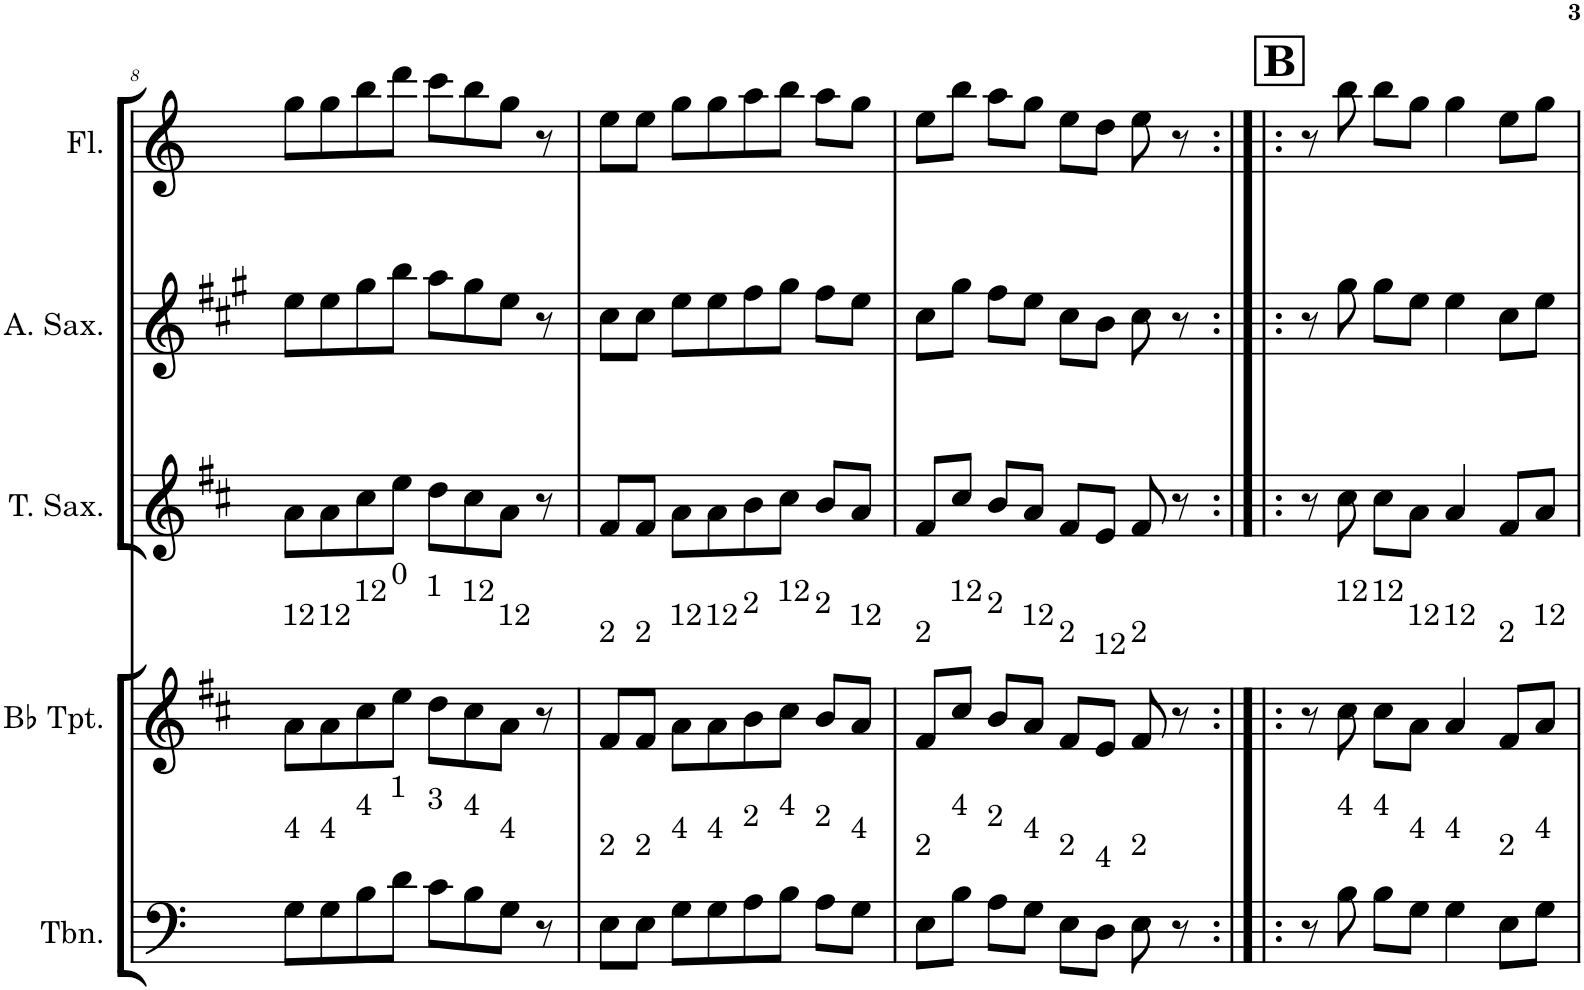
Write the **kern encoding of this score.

**kern	**kern	**kern	**kern	**kern
*part5	*part4	*part3	*part2	*part1
*staff5	*staff4	*staff3	*staff2	*staff1
*I"Trombone	*I"Bb Trumpet	*I"Tenor Saxophone	*I"Alto Saxophone	*I"Flute
*I'Tbn.	*I'Bb Tpt.	*I'T. Sax.	*I'A. Sax.	*I'Fl.
!!LO:PB:g=z
*clefF4	*clefG2	*clefG2	*clefG2	*clefG2
*	*Trd1c2	*Trd8c14	*Trd5c9	*
*k[]	*k[f#c#]	*k[f#c#]	*k[f#c#g#]	*k[]
*M4/4	*M4/4	*M4/4	*M4/4	*M4/4
=8	=8	=8	=8	=8
!	!LO:TX:a:t=12	!	!	!
!LO:TX:a:t=4	!	!	!	!
8G\L	8a\L	8a\L	8ee\L	8gg\L
!	!LO:TX:a:t=12	!	!	!
!LO:TX:a:t=4	!	!	!	!
8G\	8a\	8a\	8ee\	8gg\
!	!LO:TX:a:t=12	!	!	!
!LO:TX:a:t=4	!	!	!	!
8B\	8cc#\	8cc#\	8gg#\	8bb\
!	!LO:TX:a:t=0	!	!	!
!LO:TX:a:t=1	!	!	!	!
8d\J	8ee\J	8ee\J	8bb\J	8ddd\J
!	!LO:TX:a:t=1	!	!	!
!LO:TX:a:t=3	!	!	!	!
8c\L	8dd\L	8dd\L	8aa\L	8ccc\L
!	!LO:TX:a:t=12	!	!	!
!LO:TX:a:t=4	!	!	!	!
8B\	8cc#\	8cc#\	8gg#\	8bb\
!	!LO:TX:a:t=12	!	!	!
!LO:TX:a:t=4	!	!	!	!
8G\J	8a\J	8a\J	8ee\J	8gg\J
8r	8r	8r	8r	8r
=9	=9	=9	=9	=9
!	!LO:TX:a:t=2	!	!	!
!LO:TX:a:t=2	!	!	!	!
8E\L	8f#/L	8f#/L	8cc#\L	8ee\L
!	!LO:TX:a:t=2	!	!	!
!LO:TX:a:t=2	!	!	!	!
8E\J	8f#/J	8f#/J	8cc#\J	8ee\J
!	!LO:TX:a:t=12	!	!	!
!LO:TX:a:t=4	!	!	!	!
8G\L	8a\L	8a\L	8ee\L	8gg\L
!	!LO:TX:a:t=12	!	!	!
!LO:TX:a:t=4	!	!	!	!
8G\	8a\	8a\	8ee\	8gg\
!	!LO:TX:a:t=2	!	!	!
!LO:TX:a:t=2	!	!	!	!
8A\	8b\	8b\	8ff#\	8aa\
!	!LO:TX:a:t=12	!	!	!
!LO:TX:a:t=4	!	!	!	!
8B\J	8cc#\J	8cc#\J	8gg#\J	8bb\J
!	!LO:TX:a:t=2	!	!	!
!LO:TX:a:t=2	!	!	!	!
8A\L	8b/L	8b/L	8ff#\L	8aa\L
!	!LO:TX:a:t=12	!	!	!
!LO:TX:a:t=4	!	!	!	!
8G\J	8a/J	8a/J	8ee\J	8gg\J
=10	=10	=10	=10	=10
!	!LO:TX:a:t=2	!	!	!
!LO:TX:a:t=2	!	!	!	!
8E\L	8f#/L	8f#/L	8cc#\L	8ee\L
!	!LO:TX:a:t=12	!	!	!
!LO:TX:a:t=4	!	!	!	!
8B\J	8cc#/J	8cc#/J	8gg#\J	8bb\J
!	!LO:TX:a:t=2	!	!	!
!LO:TX:a:t=2	!	!	!	!
8A\L	8b/L	8b/L	8ff#\L	8aa\L
!	!LO:TX:a:t=12	!	!	!
!LO:TX:a:t=4	!	!	!	!
8G\J	8a/J	8a/J	8ee\J	8gg\J
!	!LO:TX:a:t=2	!	!	!
!LO:TX:a:t=2	!	!	!	!
8E\L	8f#/L	8f#/L	8cc#\L	8ee\L
!	!LO:TX:a:t=12	!	!	!
!LO:TX:a:t=4	!	!	!	!
8D\J	8e/J	8e/J	8b\J	8dd\J
!	!LO:TX:a:t=2	!	!	!
!LO:TX:a:t=2	!	!	!	!
8E\	8f#/	8f#/	8cc#\	8ee\
8r	8r	8r	8r	8r
!!LO:REH:place=s1:a:B:cj:fs=14:t=B
=11:|!|:	=11:|!|:	=11:|!|:	=11:|!|:	=11:|!|:
8r	8r	8r	8r	8r
!	!LO:TX:a:t=12	!	!	!
!LO:TX:a:t=4	!	!	!	!
8B\	8cc#\	8cc#\	8gg#\	8bb\
!	!LO:TX:a:t=12	!	!	!
!LO:TX:a:t=4	!	!	!	!
8B\L	8cc#\L	8cc#\L	8gg#\L	8bb\L
!	!LO:TX:a:t=12	!	!	!
!LO:TX:a:t=4	!	!	!	!
8G\J	8a\J	8a\J	8ee\J	8gg\J
!	!LO:TX:a:t=12	!	!	!
!LO:TX:a:t=4	!	!	!	!
4G\	4a/	4a/	4ee\	4gg\
!	!LO:TX:a:t=2	!	!	!
!LO:TX:a:t=2	!	!	!	!
8E\L	8f#/L	8f#/L	8cc#\L	8ee\L
!	!LO:TX:a:t=12	!	!	!
!LO:TX:a:t=4	!	!	!	!
8G\J	8a/J	8a/J	8ee\J	8gg\J
=	=	=	=	=
*-	*-	*-	*-	*-
